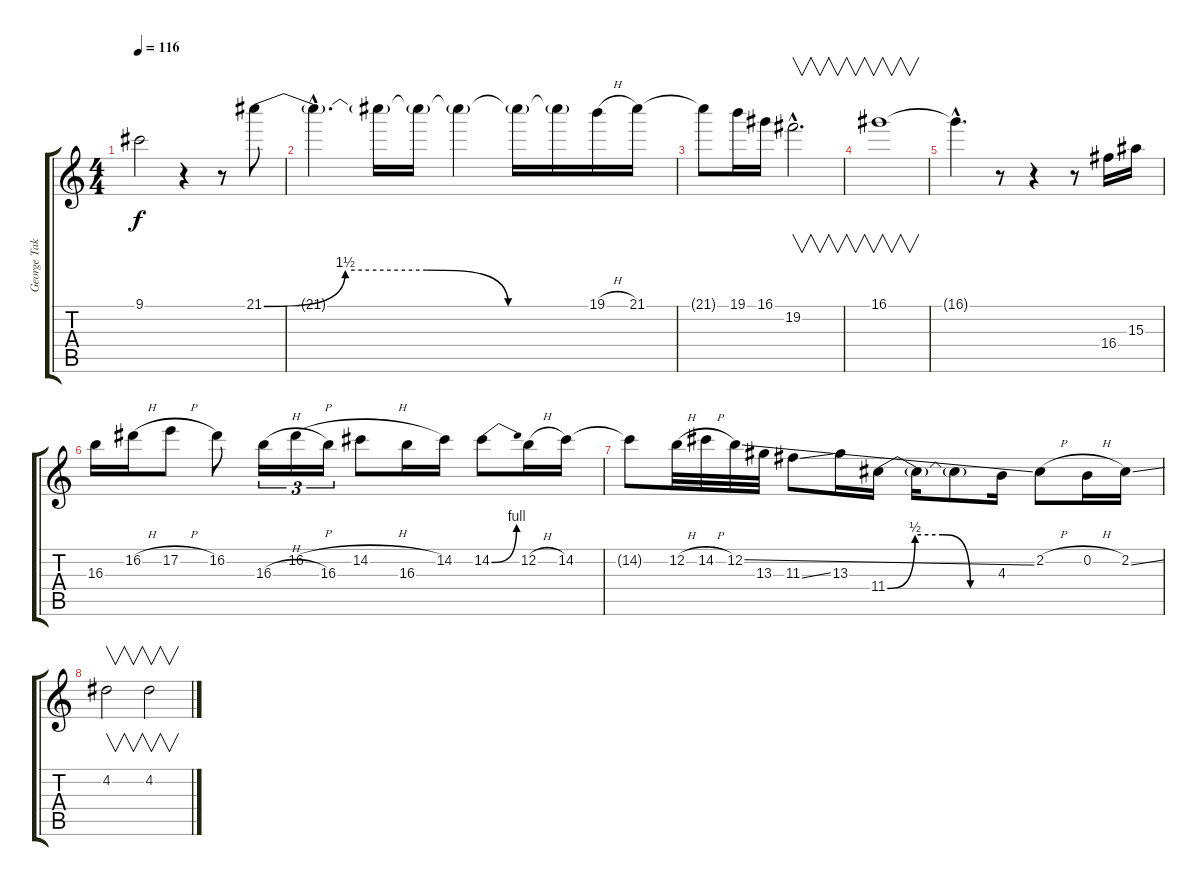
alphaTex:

\track ("George Takin' it Easy  :)" "George Tak") {instrument overdrivenguitar}
\staff {score tabs}
\tuning (E4 B3 G3 D3 A2 E2) {hide}
\ts (4 4)
\tempo 116
\clef g2
\ks c
9.1{t}.2{dy f} r.4 r.8 21.1{be (custom 0 0 15 6 30 6 45 0 60 0)}.8 |
21.1{hac t}.4{d} 21.1{t}.16 21.1{t}.16 21.1{t}.4 21.1{t}.16 21.1{t}.16 19.1{h}.16 21.1.16 |
21.1{t}.8 19.1.16 16.1.16 19.2{hac}.2{v d} |
16.1.1{v} |
16.1{hac t}.4{d} r.8 r.4 r.8 16.4.16 15.3.16 |
16.3.16 16.2{h}.16 17.2{h}.8 16.2.8 16.3{h}.16{tu (3 2)} 16.2{h}.16{tu (3 2)} 16.3.16{tu (3 2)} 14.2{h}.8 16.3.16 14.2.16 14.2{be (bend 0 0 60 4)}.8 12.2{h}.16 14.2.16 |
14.2{t}.8 12.2{h}.32 14.2{h}.32 12.2{ss}.32 13.3.32 11.3{ss}.8 13.3.16 11.4{be (custom 0 0 15 2 30 2 45 0 60 0)}.16 11.4{t}.16 11.4{t}.8 4.3.16 2.2{h}.8 0.2{h}.16 2.2{ss}.16 |
4.2.2{v} 4.2.2{v}
